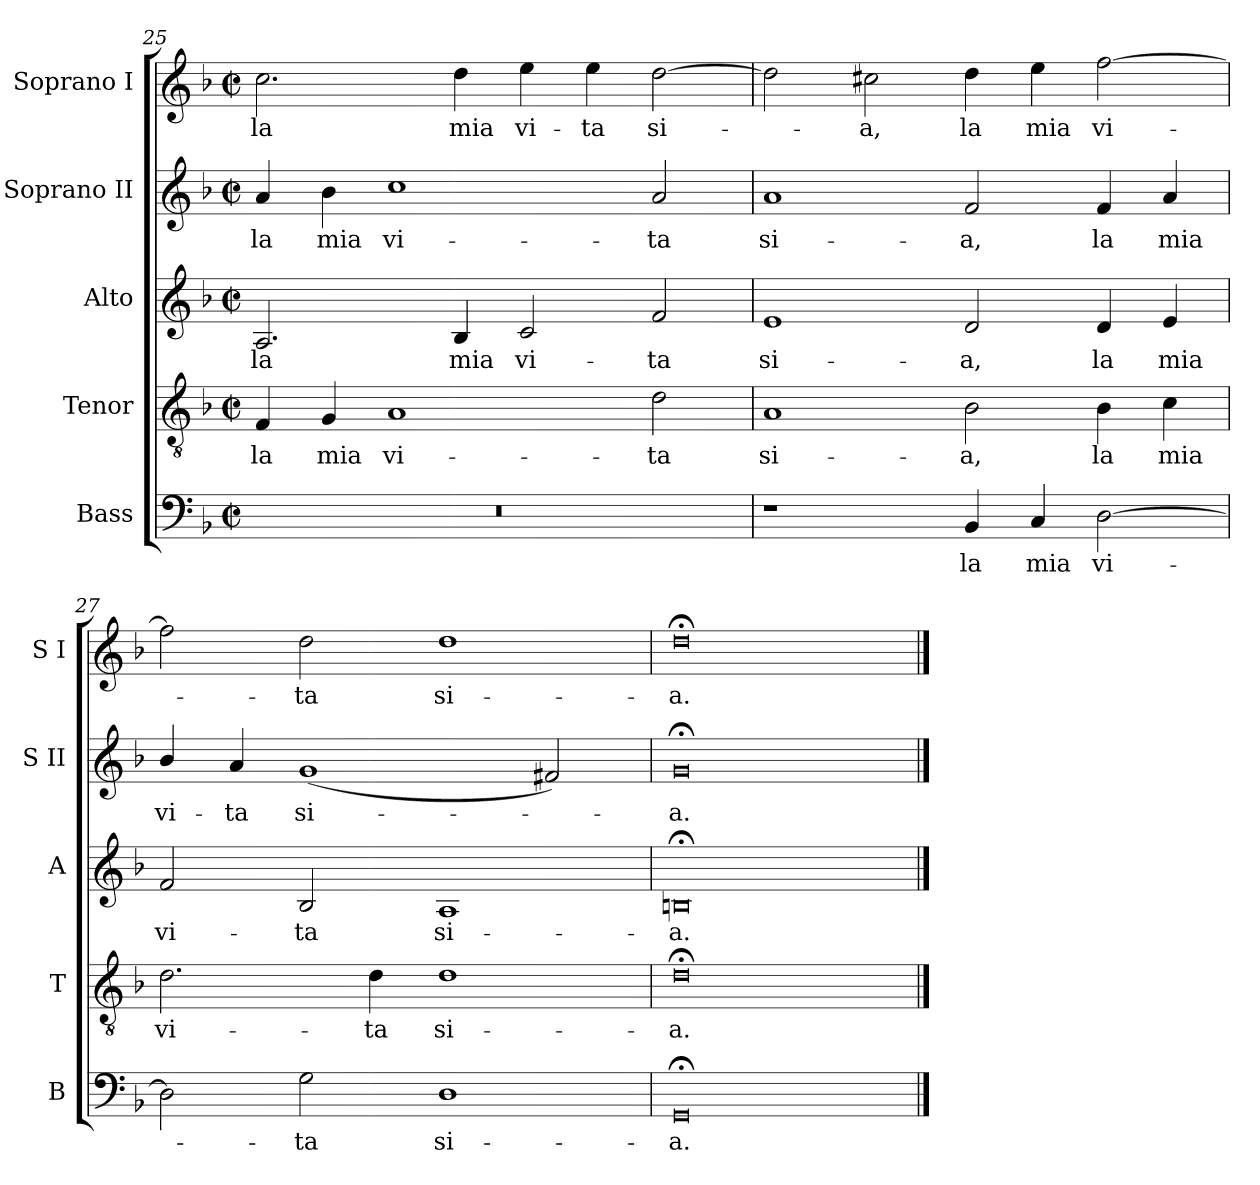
**kern	**text	**kern	**text	**kern	**text	**kern	**text	**kern	**text
*part5	*part5	*part4	*part4	*part3	*part3	*part2	*part2	*part1	*part1
*staff5	*staff5	*staff4	*staff4	*staff3	*staff3	*staff2	*staff2	*staff1	*staff1
*I"Bass	*	*I"Tenor	*	*I"Alto	*	*I"Soprano II	*	*I"Soprano I	*
*I'B	*	*I'T	*	*I'A	*	*I'S II	*	*I'S I	*
*clefF4	*	*clefGv2	*	*clefG2	*	*clefG2	*	*clefG2	*
*k[b-]	*	*k[b-]	*	*k[b-]	*	*k[b-]	*	*k[b-]	*
*F:	*	*F:	*	*F:	*	*F:	*	*F:	*
*M4/2	*	*M4/2	*	*M4/2	*	*M4/2	*	*M4/2	*
*met(c|)	*	*met(c|)	*	*met(c|)	*	*met(c|)	*	*met(c|)	*
=25	=25	=25	=25	=25	=25	=25	=25	=25	=25
!	!	!	!LO:LY:b	!	!LO:LY:b	!	!LO:LY:b	!	!LO:LY:b
0r	.	4F	la	2.A	la	4a	la	2.cc	la
!	!	!	!LO:LY:b	!	!	!	!LO:LY:b	!	!
.	.	4G	mia	.	.	4b-	mia	.	.
!	!	!	!LO:LY:b	!	!	!	!LO:LY:b	!	!
.	.	1A	vi-	.	.	1cc	vi-	.	.
!	!	!	!	!	!LO:LY:b	!	!	!	!LO:LY:b
.	.	.	.	4B-	mia	.	.	4dd	mia
!	!	!	!	!	!LO:LY:b	!	!	!	!LO:LY:b
.	.	.	.	2c	vi-	.	.	4ee	vi-
!	!	!	!	!	!	!	!	!	!LO:LY:b
.	.	.	.	.	.	.	.	4ee	-ta
!	!	!	!LO:LY:b	!	!LO:LY:b	!	!LO:LY:b	!	!LO:LY:b
.	.	2d	-ta	2f	-ta	2a	-ta	[2dd	si-
=26	=26	=26	=26	=26	=26	=26	=26	=26	=26
!	!	!	!LO:LY:b	!	!LO:LY:b	!	!LO:LY:b	!	!
1r	.	1A	si-	1e	si-	1a	si-	2dd]	.
!	!	!	!	!	!	!	!	!	!LO:LY:b
.	.	.	.	.	.	.	.	2cc#X	a,
!	!LO:LY:b	!	!LO:LY:b	!	!LO:LY:b	!	!LO:LY:b	!	!LO:LY:b
4BB-	la	2B-	-a,	2d	-a,	2f	-a,	4dd	la
!	!LO:LY:b	!	!	!	!	!	!	!	!LO:LY:b
4C	mia	.	.	.	.	.	.	4ee	mia
!	!LO:LY:b	!	!LO:LY:b	!	!LO:LY:b	!	!LO:LY:b	!	!LO:LY:b
[2D	vi-	4B-	la	4d	la	4f	la	[2ff	vi-
!	!	!	!LO:LY:b	!	!LO:LY:b	!	!LO:LY:b	!	!
.	.	4c	mia	4e	mia	4a	mia	.	.
=27	=27	=27	=27	=27	=27	=27	=27	=27	=27
!	!	!	!LO:LY:b	!	!LO:LY:b	!	!LO:LY:b	!	!
2D]	.	2.d	vi-	2f	vi-	4b-/	vi-	2ff]	.
!	!	!	!	!	!	!	!LO:LY:b	!	!
.	.	.	.	.	.	4a	-ta	.	.
!	!LO:LY:b	!	!	!	!LO:LY:b	!	!LO:LY:b	!	!LO:LY:b
2G	ta	.	.	2B-	-ta	(<1g	si-	2dd	ta
!	!	!	!LO:LY:b	!	!	!	!	!	!
.	.	4d	-ta	.	.	.	.	.	.
!	!LO:LY:b	!	!LO:LY:b	!	!LO:LY:b	!	!	!	!LO:LY:b
1D/	si-	1d	si-	1A	si-	.	.	1dd	si-
.	.	.	.	.	.	2f#X)	.	.	.
=28	=28	=28	=28	=28	=28	=28	=28	=28	=28
!	!LO:LY:b	!	!LO:LY:b	!	!LO:LY:b	!	!LO:LY:b	!	!LO:LY:b
0GG;<	-a.	0d;<	-a.	0Bn;<	-a.	0g;<	a.	0dd;<	-a.
==	==	==	==	==	==	==	==	==	==
*-	*-	*-	*-	*-	*-	*-	*-	*-	*-
